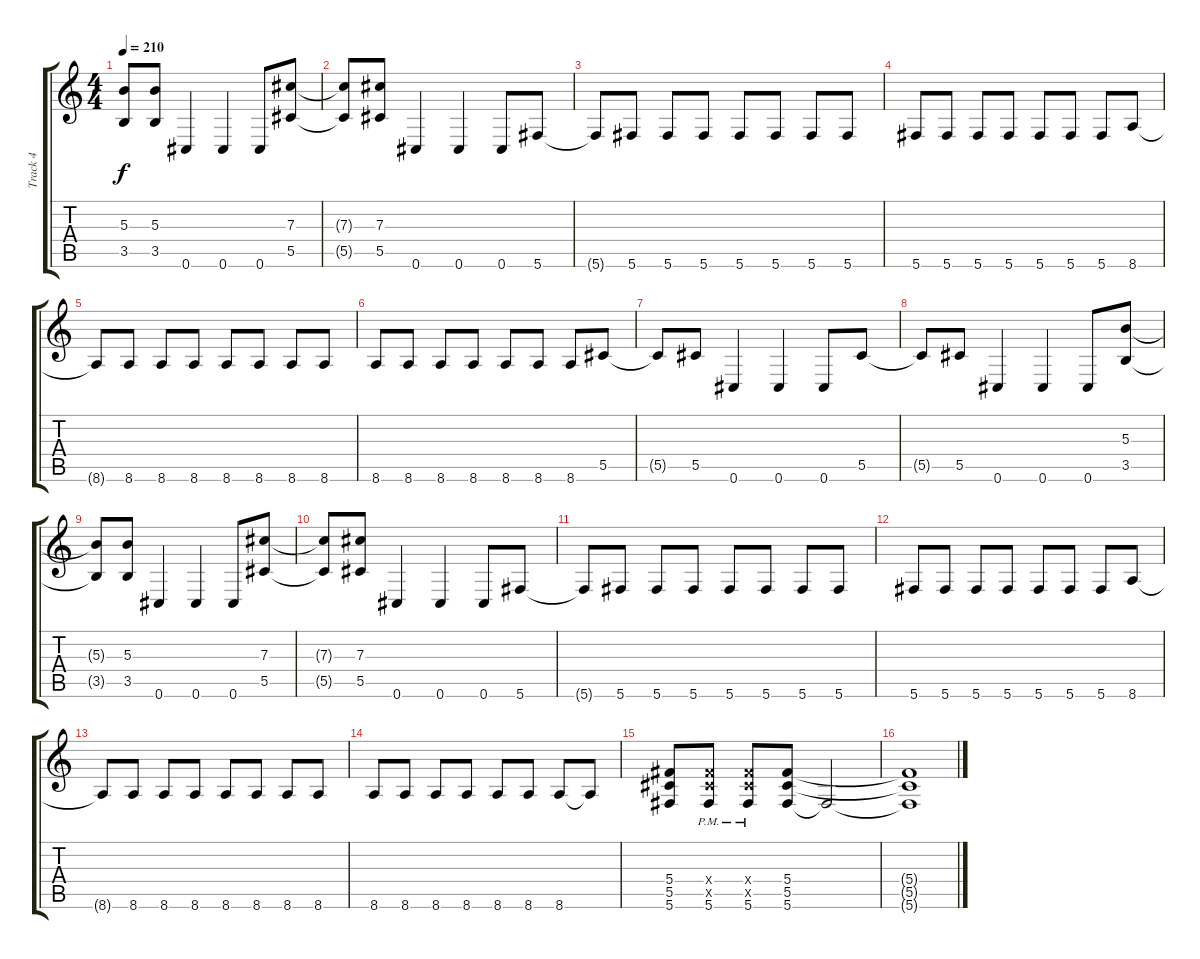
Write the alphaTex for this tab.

\track ("Track 4" "Track 4") {instrument electricguitarmuted}
\staff {score tabs}
\tuning (Eb4 Bb3 Gb3 Db3 Ab2 Db2) {hide}
\ts (4 4)
\tempo 210
\clef g2
\ks c
(5.3{t} 3.5{t}).8{dy f} (5.3 3.5).8 0.6.4 0.6.4 0.6.8 (7.3 5.5).8 |
(7.3{t} 5.5{t}).8 (7.3 5.5).8 0.6.4 0.6.4 0.6.8 5.6.8 |
5.6{t}.8 5.6.8 5.6.8 5.6.8 5.6.8 5.6.8 5.6.8 5.6.8 |
5.6.8 5.6.8 5.6.8 5.6.8 5.6.8 5.6.8 5.6.8 8.6.8 |
8.6{t}.8 8.6.8 8.6.8 8.6.8 8.6.8 8.6.8 8.6.8 8.6.8 |
8.6.8 8.6.8 8.6.8 8.6.8 8.6.8 8.6.8 8.6.8 5.5.8 |
5.5{t}.8 5.5.8 0.6.4 0.6.4 0.6.8 5.5.8 |
5.5{t}.8 5.5.8 0.6.4 0.6.4 0.6.8 (5.3 3.5).8 |
(5.3{t} 3.5{t}).8 (5.3 3.5).8 0.6.4 0.6.4 0.6.8 (7.3 5.5).8 |
(7.3{t} 5.5{t}).8 (7.3 5.5).8 0.6.4 0.6.4 0.6.8 5.6.8 |
5.6{t}.8 5.6.8 5.6.8 5.6.8 5.6.8 5.6.8 5.6.8 5.6.8 |
5.6.8 5.6.8 5.6.8 5.6.8 5.6.8 5.6.8 5.6.8 8.6.8 |
8.6{t}.8 8.6.8 8.6.8 8.6.8 8.6.8 8.6.8 8.6.8 8.6.8 |
8.6.8 8.6.8 8.6.8 8.6.8 8.6.8 8.6.8 8.6.8 8.6{t}.8 |
(5.4 5.5 5.6).8 (5.4{x} 5.5{x} 5.6{pm}).8 (5.4{x} 5.5{x} 5.6{pm}).8 (5.4 5.5 5.6).8 5.6{t}.2 |
(5.4{t} 5.5{t} 5.6{t}).1
